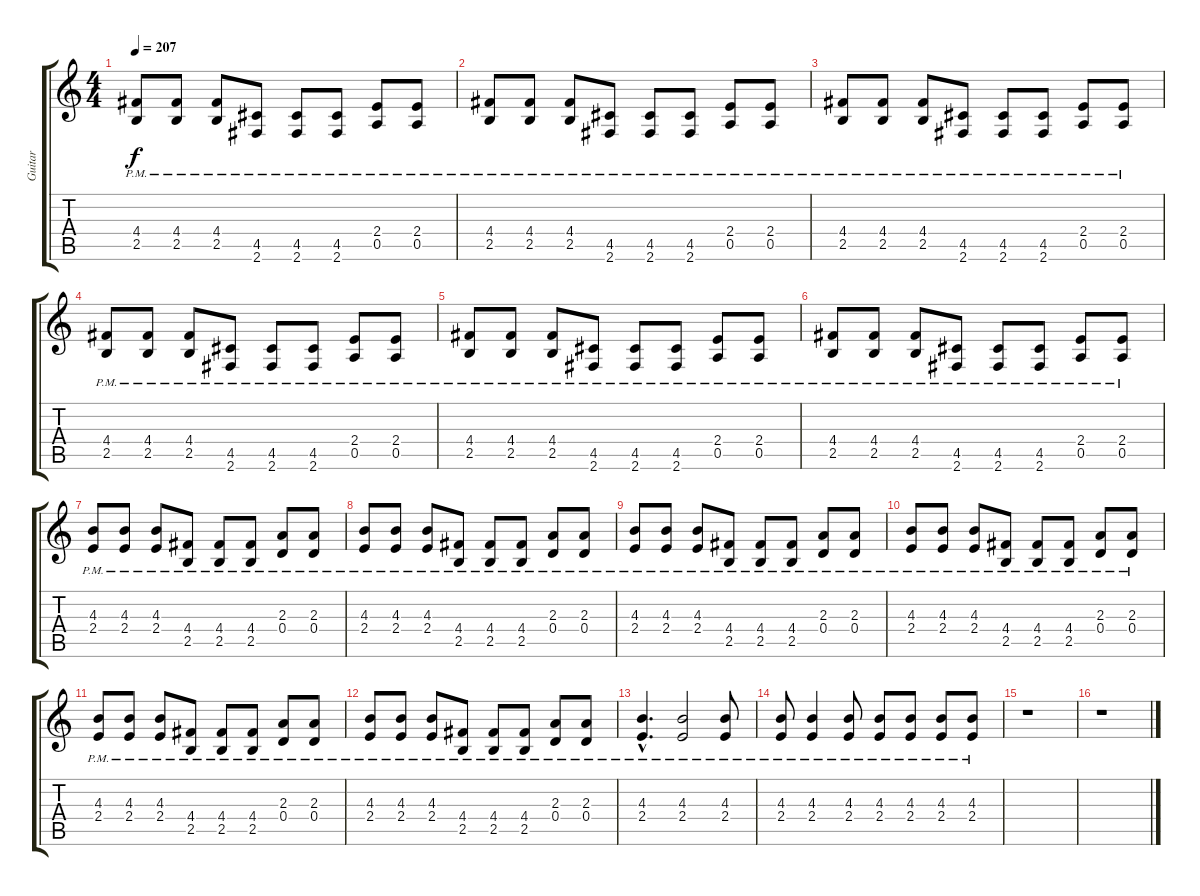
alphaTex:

\track ("Guitar" "Guitar") {instrument overdrivenguitar}
\staff {score tabs}
\tuning (E4 B3 G3 D3 A2 E2) {hide}
\ts (4 4)
\tempo 207
\clef g2
\ks c
(4.4{pm} 2.5).8{dy f} (4.4{pm} 2.5).8 (4.4{pm} 2.5).8 (4.5{pm} 2.6).8 (4.5{pm} 2.6).8 (4.5{pm} 2.6).8 (2.4 0.5{pm}).8 (2.4 0.5{pm}).8 |
(4.4{pm} 2.5).8 (4.4{pm} 2.5).8 (4.4{pm} 2.5).8 (4.5{pm} 2.6).8 (4.5{pm} 2.6).8 (4.5{pm} 2.6).8 (2.4 0.5{pm}).8 (2.4 0.5{pm}).8 |
(4.4{pm} 2.5).8 (4.4{pm} 2.5).8 (4.4{pm} 2.5).8 (4.5{pm} 2.6).8 (4.5{pm} 2.6).8 (4.5{pm} 2.6).8 (2.4 0.5{pm}).8 (2.4 0.5{pm}).8 |
(4.4{pm} 2.5).8 (4.4{pm} 2.5).8 (4.4{pm} 2.5).8 (4.5{pm} 2.6).8 (4.5{pm} 2.6).8 (4.5{pm} 2.6).8 (2.4 0.5{pm}).8 (2.4 0.5{pm}).8 |
(4.4{pm} 2.5).8 (4.4{pm} 2.5).8 (4.4{pm} 2.5).8 (4.5{pm} 2.6).8 (4.5{pm} 2.6).8 (4.5{pm} 2.6).8 (2.4 0.5{pm}).8 (2.4 0.5{pm}).8 |
(4.4{pm} 2.5).8 (4.4{pm} 2.5).8 (4.4{pm} 2.5).8 (4.5{pm} 2.6).8 (4.5{pm} 2.6).8 (4.5{pm} 2.6).8 (2.4 0.5{pm}).8 (2.4 0.5{pm}).8 |
(4.3{pm} 2.4).8 (4.3{pm} 2.4).8 (4.3{pm} 2.4).8 (4.4{pm} 2.5).8 (4.4{pm} 2.5).8 (4.4{pm} 2.5).8 (2.3{pm} 0.4{pm}).8 (2.3{pm} 0.4{pm}).8 |
(4.3{pm} 2.4).8 (4.3{pm} 2.4).8 (4.3{pm} 2.4).8 (4.4{pm} 2.5).8 (4.4{pm} 2.5).8 (4.4{pm} 2.5).8 (2.3{pm} 0.4{pm}).8 (2.3{pm} 0.4{pm}).8 |
(4.3{pm} 2.4).8 (4.3{pm} 2.4).8 (4.3{pm} 2.4).8 (4.4{pm} 2.5).8 (4.4{pm} 2.5).8 (4.4{pm} 2.5).8 (2.3{pm} 0.4{pm}).8 (2.3{pm} 0.4{pm}).8 |
(4.3{pm} 2.4).8 (4.3{pm} 2.4).8 (4.3{pm} 2.4).8 (4.4{pm} 2.5).8 (4.4{pm} 2.5).8 (4.4{pm} 2.5).8 (2.3{pm} 0.4{pm}).8 (2.3{pm} 0.4{pm}).8 |
(4.3{pm} 2.4).8 (4.3{pm} 2.4).8 (4.3{pm} 2.4).8 (4.4{pm} 2.5).8 (4.4{pm} 2.5).8 (4.4{pm} 2.5).8 (2.3{pm} 0.4{pm}).8 (2.3{pm} 0.4{pm}).8 |
(4.3{pm} 2.4).8 (4.3{pm} 2.4).8 (4.3{pm} 2.4).8 (4.4{pm} 2.5).8 (4.4{pm} 2.5).8 (4.4{pm} 2.5).8 (2.3{pm} 0.4{pm}).8 (2.3{pm} 0.4{pm}).8 |
(4.3{hac pm} 2.4{hac}).4{d} (4.3{pm} 2.4).2 (4.3{pm} 2.4).8 |
(4.3{pm} 2.4{pm}).8 (4.3{pm} 2.4{pm}).4 (4.3{pm} 2.4).8 (4.3 2.4{pm}).8 (4.3{pm} 2.4{pm}).8 (4.3{pm} 2.4{pm}).8 (4.3{pm} 2.4{pm}).8 |
r.1 |
r.1
